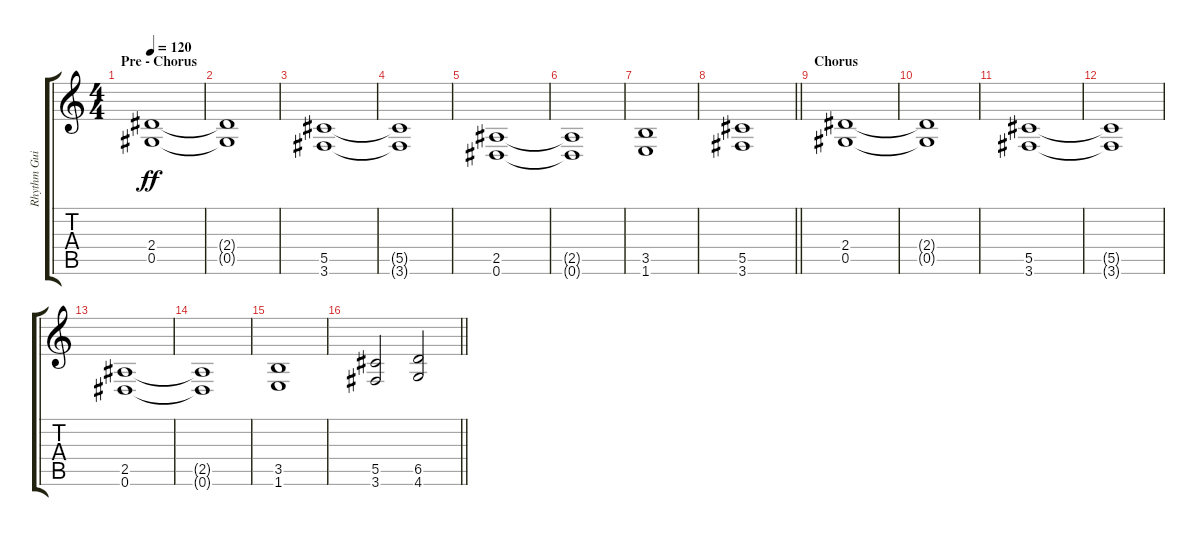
\track ("Rhythm Guitar - Ari" "Rhythm Gui") {instrument distortionguitar}
\staff {score tabs}
\tuning (Eb4 Bb3 Gb3 Db3 Ab2 Eb2) {hide}
\ts (4 4)
\section ("" "Pre - Chorus")
\tempo 120
\clef g2
\ks c
(2.4 0.5).1{dy ff volume 13} |
(2.4{t} 0.5{t}).1 |
(5.5 3.6).1 |
(5.5{t} 3.6{t}).1 |
(2.5 0.6).1 |
(2.5{t} 0.6{t}).1 |
(3.5 1.6).1 |
\barLineRight lightlight
(5.5 3.6).1 |
\section ("" "Chorus")
(2.4 0.5).1 |
(2.4{t} 0.5{t}).1 |
(5.5 3.6).1 |
(5.5{t} 3.6{t}).1 |
(2.5 0.6).1 |
(2.5{t} 0.6{t}).1 |
(3.5 1.6).1 |
\barLineRight lightlight
(5.5 3.6).2 (6.5 4.6).2
